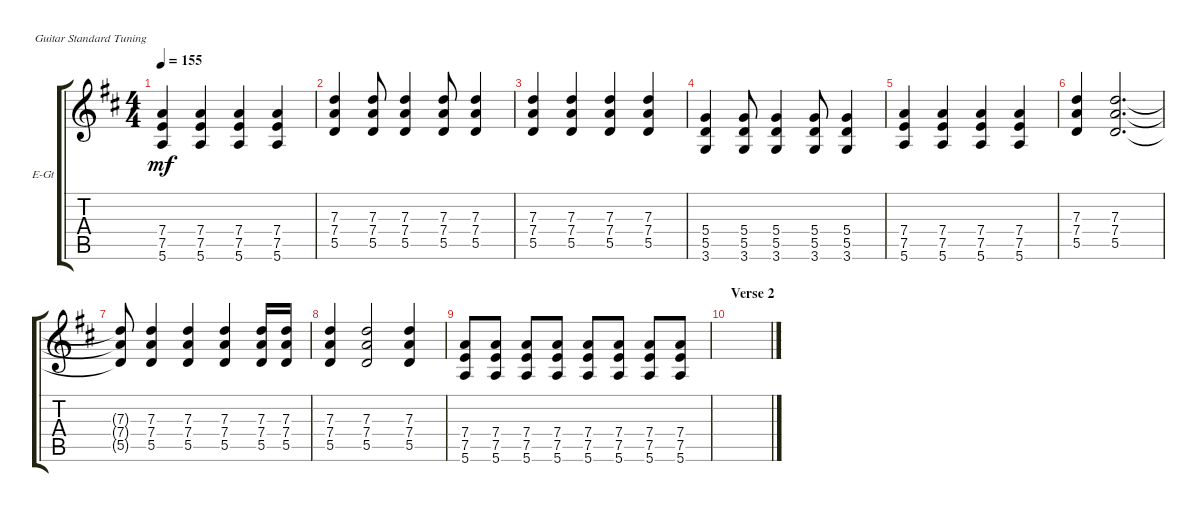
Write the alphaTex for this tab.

\defaultSystemsLayout 4
\bracketExtendMode groupsimilarinstruments
\firstSystemTrackNameOrientation horizontal
\otherSystemsTrackNameOrientation horizontal
\track ("Electric Guitar (Michael Poulsen)" "E-Gt") {instrument distortionguitar}
\staff {score tabs}
\tuning (E4 B3 G3 D3 A2 E2)
\ts (4 4)
\tempo 155
\clef g2
\ks d
(5.6 7.5 7.4).4{dy mf} (7.4 7.5 5.6).4 (5.6 7.5 7.4).4 (7.4 7.5 5.6).4 |
(5.5 7.4 7.3).4 (5.5 7.4 7.3).8 (5.5 7.4 7.3).4 (5.5 7.4 7.3).8 (5.5 7.4 7.3).4 |
(5.5 7.4 7.3).4 (5.5 7.4 7.3).4 (5.5 7.4 7.3).4 (7.3 7.4 5.5).4 |
(3.6 5.5 5.4).4 (3.6 5.5 5.4).8 (3.6 5.5 5.4).4 (3.6 5.5 5.4).8 (3.6 5.5 5.4).4 |
(5.6 7.5 7.4).4 (7.4 7.5 5.6).4 (5.6 7.5 7.4).4 (7.4 7.5 5.6).4 |
(5.5 7.4 7.3).4 (5.5 7.4 7.3).2{d} |
(5.5{t} 7.4{t} 7.3{t}).8 (5.5 7.4 7.3).4 (5.5 7.4 7.3).4 (5.5 7.4 7.3).4 (5.5 7.4 7.3).16 (5.5 7.4 7.3).16 |
(5.5 7.4 7.3).4 (5.5 7.4 7.3).2 (5.5 7.4 7.3).4 |
(5.6 7.5 7.4).8 (5.6 7.5 7.4).8 (5.6 7.5 7.4).8 (5.6 7.5 7.4).8 (5.6 7.5 7.4).8 (5.6 7.5 7.4).8 (5.6 7.5 7.4).8 (5.6 7.5 7.4).8 |
\section ("" "Verse 2")
